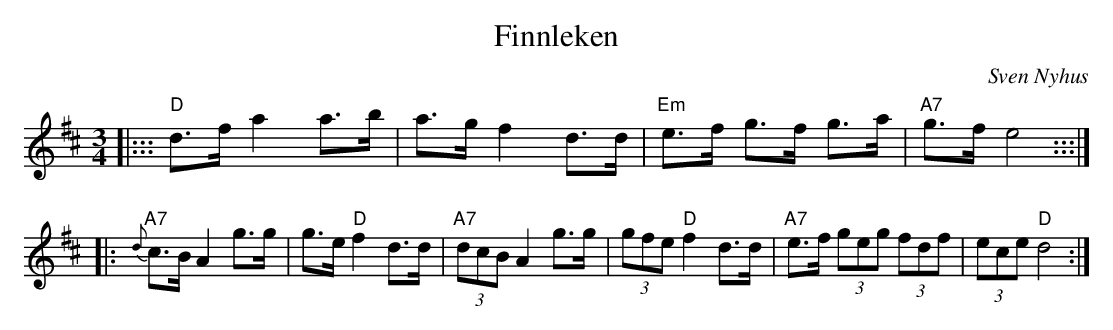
X:1
T: Finnleken
C: Sven Nyhus
K: D
L: 1/8
M: 3/4
|::: "D"d>f a2 a>b | a>g f2 d>d | "Em"e>f g>f g>a | "A7"g>f e4 :::|
|: "A7"{d}c>B A2 g>g | g>e "D"f2 d>d | "A7"(3dcB A2 g>g | (3gfe "D"f2 d>d | "A7" e>f (3geg (3fdf | (3ece "D"d4 :|
